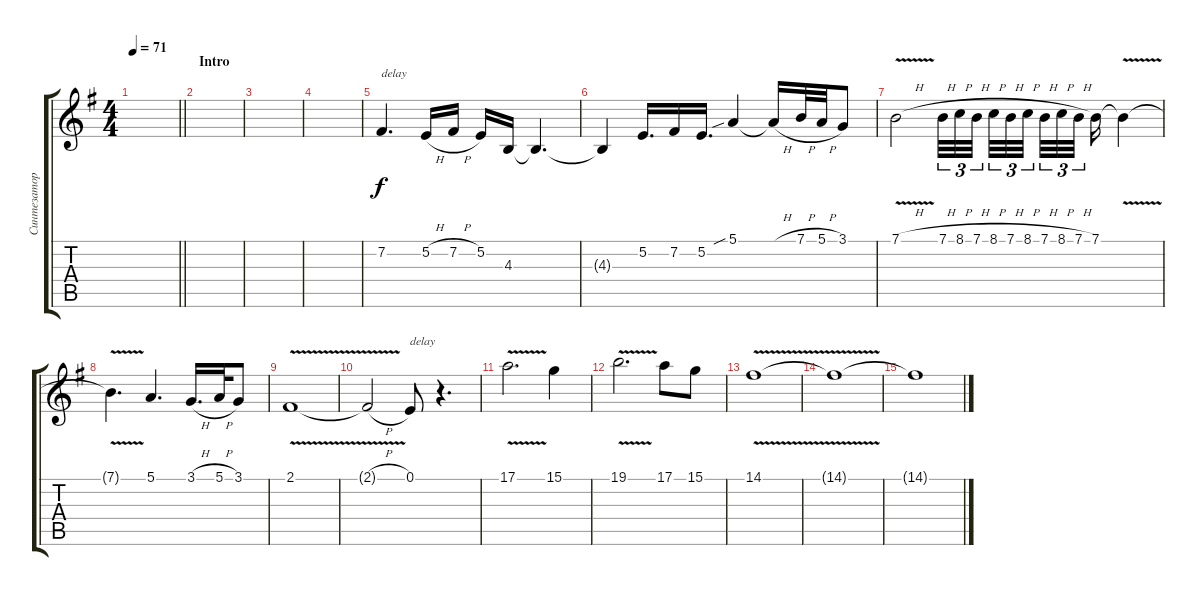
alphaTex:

\track ("Синтезатор" "Синтезатор") {instrument piccolo}
\staff {score tabs}
\tuning (E4 B3 G3 D3 A2 E2) {hide}
\ts (4 4)
\tempo 71
\clef g2
\barLineRight lightlight
\ks eminor
|
\section ("" "Intro")
|
|
|
7.2.4{d txt "delay"} 5.2{h}.16 7.2{h}.16 5.2.16 4.3.16 4.3{t}.4{d} |
4.3{t}.4 5.2.16{d} 7.2.16 5.2.16{d} 5.1{sib}.4 5.1{h t}.16 7.1{h}.32 5.1{h}.32 3.1.8 |
7.1{v h}.2 7.1{h}.32{tu (3 2)} 8.1{h}.32{tu (3 2)} 7.1{h}.32{tu (3 2) beam splitsecondary} 8.1{h}.32{tu (3 2)} 7.1{h}.32{tu (3 2)} 8.1{h}.32{tu (3 2) beam splitsecondary} 7.1{h}.32{tu (3 2)} 8.1{h}.32{tu (3 2)} 7.1{h}.32{tu (3 2) beam splitsecondary} 7.1.16 7.1{v t}.4 |
7.1{t}.4{d} 5.1.4{d} 3.1{h}.16{d} 5.1{h}.32 3.1.8 |
2.1{v}.1 |
2.1{v h t}.2 0.1.8{txt "delay"} r.4{d} |
17.1{v}.2{d} 15.1.4 |
19.1{v}.2{d} 17.1.8 15.1.8 |
14.1{v}.1 |
14.1{t}.1 |
14.1{t}.1
